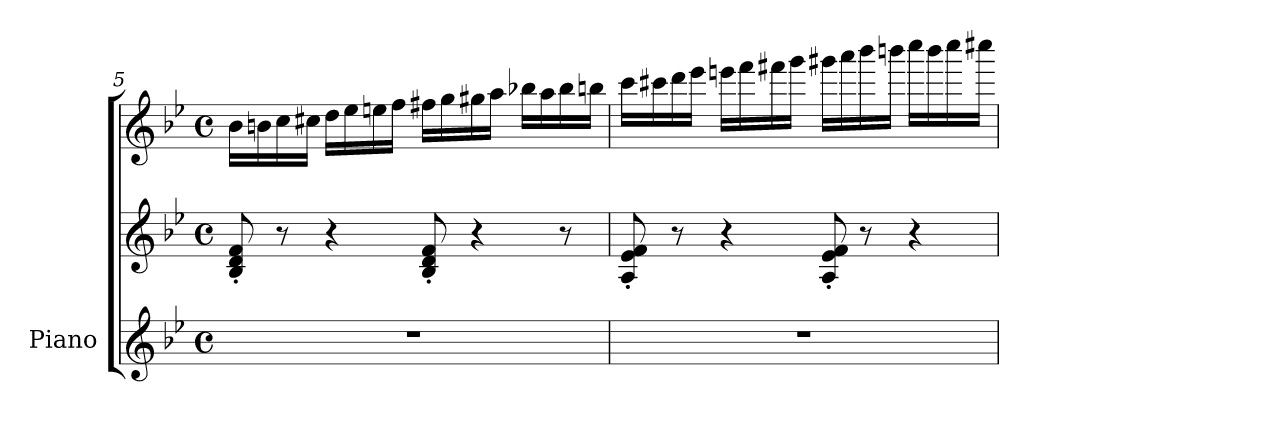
**kern	**kern	**kern
*part1	*part1	*part1
*staff3	*staff2	*staff1
*I"Piano	*	*
*I'Pno	*	*
!!LO:LB:g=z
*clefG2	*clefG2	*clefG2
*k[b-e-]	*k[b-e-]	*k[b-e-]
*M4/4	*M4/4	*M4/4
*met(c)	*met(c)	*met(c)
=5	=5	=5
1r	8B-/' 8d/' 8f/'	16b-\LL
.	.	16bn\
.	8r	16cc\
.	.	16cc#X\JJ
.	4r	16dd\LL
.	.	16ee-\
.	.	16een\
.	.	16ff\JJ
.	8B-/' 8d/' 8f/'	16ff#X\LL
.	.	16gg\
.	4r	16gg#X\
.	.	16aa\JJ
.	.	16bb-X\LL
.	.	16aa\
.	8r	16bb-\
.	.	16bbn\JJ
=6	=6	=6
1r	8A/' 8e-/' 8f/'	16ccc\LL
.	.	16ccc#X\
.	8r	16ddd\
.	.	16eee-\JJ
.	4r	16eeen\LL
.	.	16fff\
.	.	16fff#X\
.	.	16ggg\JJ
.	8A/' 8e-/' 8f/'	16ggg#X\LL
.	.	16aaa\
.	8r	16bbb-\
.	.	16bbbn\JJ
.	4r	16cccc\LL
.	.	16bbb\
.	.	16cccc\
.	.	16cccc#X\JJ
=	=	=
*-	*-	*-
